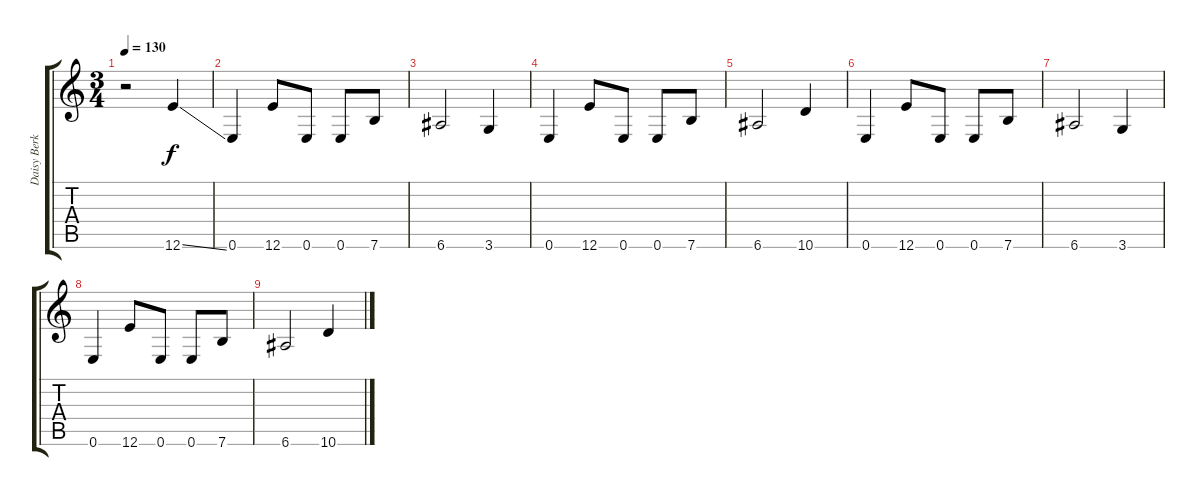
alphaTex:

\track ("Daisy Berkowitz" "Daisy Berk") {instrument distortionguitar}
\staff {score tabs}
\tuning (E4 B3 G3 D3 A2 E2) {hide}
\ts (3 4)
\tempo 130
\clef g2
\ks c
r.2{dy f instrument distortionguitar} 12.6{ss}.4 |
0.6.4 12.6.8 0.6.8 0.6.8 7.6.8 |
6.6.2 3.6.4 |
0.6.4 12.6.8 0.6.8 0.6.8 7.6.8 |
6.6.2 10.6.4 |
0.6.4 12.6.8 0.6.8 0.6.8 7.6.8 |
6.6.2 3.6.4 |
0.6.4 12.6.8 0.6.8 0.6.8 7.6.8 |
6.6.2 10.6.4
